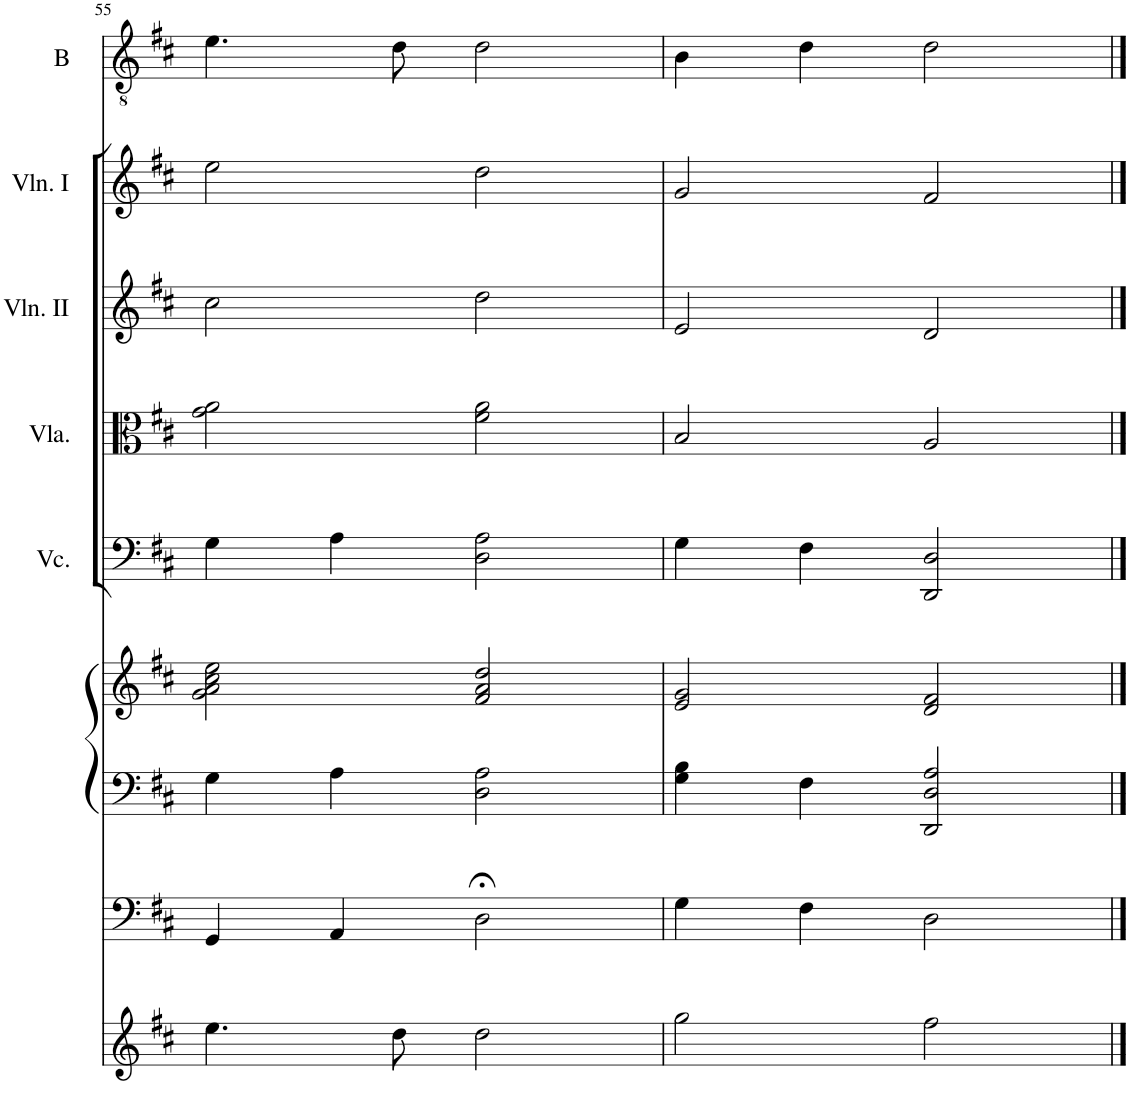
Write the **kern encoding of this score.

**kern	**kern	**kern	**kern	**kern	**kern	**kern	**kern	**kern
*part8	*part7	*part6	*part6	*part5	*part4	*part3	*part2	*part1
*staff9	*staff8	*staff7	*staff6	*staff5	*staff4	*staff3	*staff2	*staff1
*I"Flute	*I"DoubleBass	*I"Piano	*	*I"Cello	*I"Viola	*I"Violin II	*I"Violin I	*I"Baritone
*	*	*	*	*	*I'Vla.	*I'Vln. II	*I'Vln. I	*I'B
!!LO:PB:g=z
*clefG2	*clefF4	*clefF4	*clefG2	*clefF4	*clefC3	*clefG2	*clefG2	*clefGv2
*	*Trd7c12	*	*	*	*	*	*	*
*k[f#c#]	*k[f#c#]	*k[f#c#]	*k[f#c#]	*k[f#c#]	*k[f#c#]	*k[f#c#]	*k[f#c#]	*k[f#c#]
*D:	*D:	*D:	*D:	*D:	*D:	*D:	*D:	*D:
*M4/4	*M4/4	*M4/4	*M4/4	*M4/4	*M4/4	*M4/4	*M4/4	*M4/4
*met(c)	*met(c)	*met(c)	*met(c)	*met(c)	*met(c)	*met(c)	*met(c)	*met(c)
=55	=55	=55	=55	=55	=55	=55	=55	=55
4.ee\	4GG/	4G\	2g\ 2a\ 2cc#\ 2ee\	4G\	2g\ 2a\	2cc#\	2ee\	4.e\
.	4AA/	4A\	.	4A\	.	.	.	.
8dd\	.	.	.	.	.	.	.	8d\
2dd\	2D;<\	2D\ 2A\	2f#/ 2a/ 2dd/	2D\ 2A\	2f#\ 2a\	2dd\	2dd\	2d\
=56	=56	=56	=56	=56	=56	=56	=56	=56
2gg\	4G\	4G\ 4B\	2e/ 2g/	4G\	2B/	2e/	2g/	4B\
.	4F#\	4F#\	.	4F#\	.	.	.	4d\
2ff#\	2D\	2DD/ 2D/ 2A/	2d/ 2f#/	2DD/ 2D/	2A/	2d/	2f#/	2d\
==	==	==	==	==	==	==	==	==
*-	*-	*-	*-	*-	*-	*-	*-	*-
